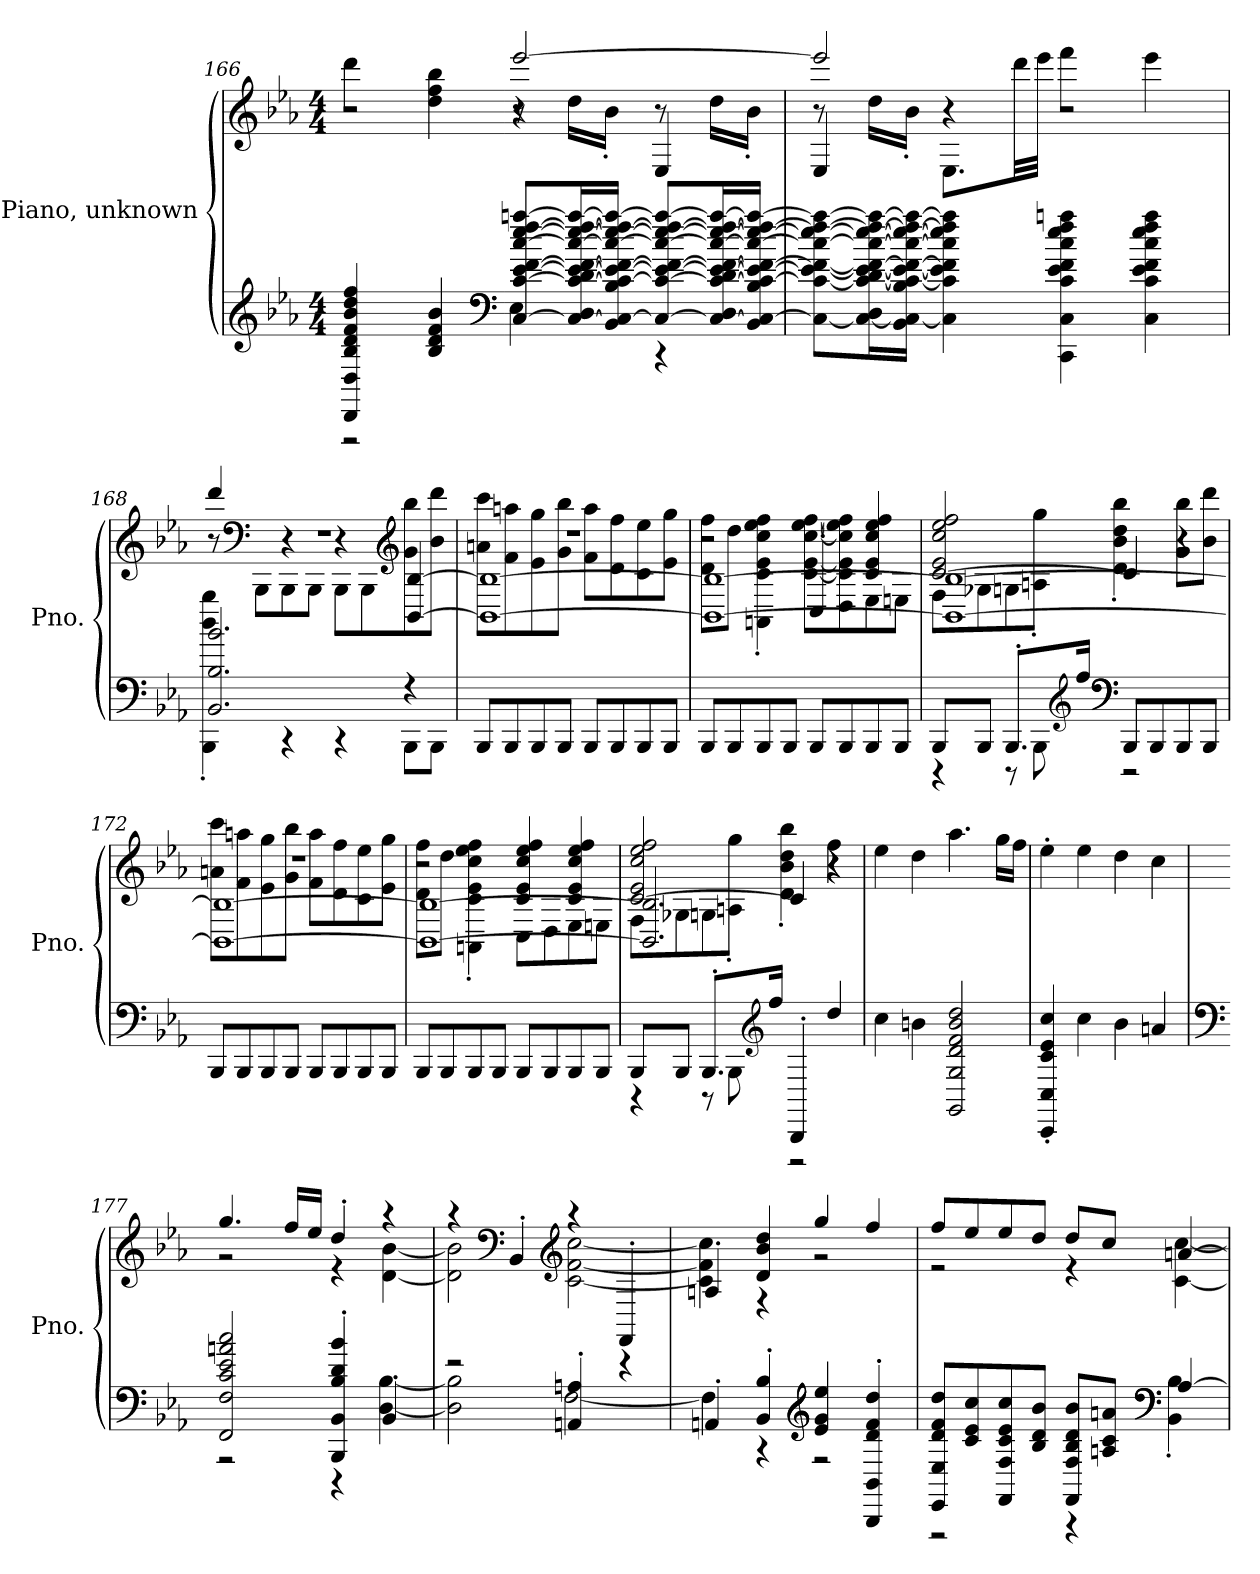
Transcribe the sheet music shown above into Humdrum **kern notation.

**kern	**kern
*part1	*part1
*staff2	*staff1
*I"Piano, unknown	*
*I'Pno.	*
*clefG2	*clefG2
*k[b-e-a-]	*k[b-e-a-]
*M4/4	*M4/4
=166	=166
*^	*^
*	*	*	*^
4DD/ 4D/ 4B-/ 4d/ 4f/ 4b-/ 4dd/ 4ff/	2r	2r	4ddd\	2r
4B-/ 4d/ 4f/ 4b-/	.	.	4dd\ 4ff\ 4bb-\	.
*clefF4	*	*	*	*
[8C/ [8c/ [8e-/ [8f/ [8cc/ [8ee-/ [8ff/ [8aan/L	4E-\	[2eee-/	8r	4r
16C/_ 16D/ 16c/_ 16d/ 16e-/_ 16f/_ 16cc/_ 16ee-/_ 16ff/_ 16aa/_L	.	.	16dd\LL	.
16BB-/ 16C/_ 16B-/ 16c/_ 16e-/_ 16f/_ 16cc/_ 16ee-/_ 16ff/_ 16aa/_JJ	.	.	16b-'\JJ	.
8C/_ 8c/_ 8e-/_ 8f/_ 8cc/_ 8ee-/_ 8ff/_ 8aa/_L	4r	.	8r	4E-/
16C/_ 16D/ 16c/_ 16d/ 16e-/_ 16f/_ 16cc/_ 16ee-/_ 16ff/_ 16aa/_L	.	.	16dd\LL	.
16BB-/ 16C/_ 16B-/ 16c/_ 16e-/_ 16f/_ 16cc/_ 16ee-/_ 16ff/_ 16aa/_JJ	.	.	16b-'\JJ	.
*v	*v	*	*	*
!!LO:LB:g=z	!!	!!
=167	=167	=167	=167
8C\_ 8c\_ 8e-\_ 8f\_ 8cc\_ 8ee-\_ 8ff\_ 8aa\_L	2eee-/]	8r	4E-/
16C\_ 16D\ 16c\_ 16d\ 16e-\_ 16f\_ 16cc\_ 16ee-\_ 16ff\_ 16aa\_L	.	16dd\LL	.
16BB-\ 16C\_ 16B-\ 16c\_ 16e-\_ 16f\_ 16cc\_ 16ee-\_ 16ff\_ 16aa\_JJ	.	16b-'\JJ	.
4C\] 4c\] 4e-\] 4f\] 4cc\] 4ee-\] 4ff\] 4aa\]	.	8.E-\L	4r
.	.	32ddd\LL	.
.	.	32eee-\JJJ	.
4CC\ 4C\ 4c\ 4e-\ 4f\ 4cc\ 4ee-\ 4ff\ 4aan\	2r	4fff\	2r
4C\ 4c\ 4e-\ 4f\ 4cc\ 4ee-\ 4ff\ 4aa\	.	4eee-\	.
=168	=168	=168	=168
*^	*	*	*
2.BB-/ 2.B-/ 2.b-/	4BBB-\' 4dd\' 4bb-\'	1r	8r	4ddd/
*	*	*clefF4	*	*
.	.	.	8BBB-\L	.
.	4r	.	8BBB-\	4r
.	.	.	8BBB-\J	.
.	4r	.	8BBB-\L	4r
.	.	.	8BBB-\	.
*	*	*clefG2	*	*
4r	8BBB-\L	.	8g\ 8bb-\	[4BB-/ [4B-/
.	8BBB-\J	.	8b-\ 8ddd\J	.
*v	*v	*	*	*
=169	=169	=169	=169
8BBB-/L	1r	8an\ 8ccc\L	1BB-_ 1B-_
8BBB-/	.	8f\ 8aan\	.
8BBB-/	.	8e-\ 8gg\	.
8BBB-/J	.	8g\ 8bb-\J	.
8BBB-/L	.	8f\ 8aa\L	.
8BBB-/	.	8d\ 8ff\	.
8BBB-/	.	8c\ 8ee-\	.
8BBB-/J	.	8e-\ 8gg\J	.
!!LO:LB:g=z	!!	!!
=170	=170	=170	=170
8BBB-/L	2r	8d\ 8ff\L	1BB-_ 1B-_
8BBB-/	.	8dd\J	.
8BBB-/	.	4AAn\' 4c\' 4e-\' 4cc\' 4ee-\' 4ff\'	.
8BBB-/J	.	.	.
8BBB-/L	4C'/	[8c\ [8e-\ [8cc\ [8ee-\ [8ff\L	.
8BBB-/	.	8D\ 8c\] 8e-\] 8cc\] 8ee-\] 8ff\]	.
8BBB-/	4c/ 4e-/ 4cc/ 4ee-/ 4ff/	8E-\	.
8BBB-/J	.	8En\J	.
=171	=171	=171	=171
*^	*	*	*
8BBB-/L	4r	[2c/ 2e-/ 2cc/ 2ee-/ 2ff/	8F\L	1BB-_ 1B-_
8BBB-/J	.	.	8G-X\	.
8.BBB-'/L	8r	.	8Gn\	.
.	8BBB-\	.	8An\' 8gg\'J	.
*clefG2	*	*	*	*
16ff/Jk	.	.	.	.
*clefF4	*	*	*	*
8BBB-/L	2r	4c/]	4d\' 4b-\' 4dd\' 4bb-\'	.
8BBB-/	.	.	.	.
8BBB-/	.	4r	8g\ 8bb-\L	.
8BBB-/J	.	.	8b-\ 8ddd\J	.
*v	*v	*	*	*
=172	=172	=172	=172
8BBB-/L	1r	8an\ 8ccc\L	1BB-_ 1B-_
8BBB-/	.	8f\ 8aan\	.
8BBB-/	.	8e-\ 8gg\	.
8BBB-/J	.	8g\ 8bb-\J	.
8BBB-/L	.	8f\ 8aa\L	.
8BBB-/	.	8d\ 8ff\	.
8BBB-/	.	8c\ 8ee-\	.
8BBB-/J	.	8e-\ 8gg\J	.
!!LO:PB:g=z	!!	!!
=173	=173	=173	=173
8BBB-/L	2r	8d\ 8ff\L	1BB-_ 1B-_
8BBB-/	.	8dd\J	.
8BBB-/	.	4AAn\' 4c\' 4e-\' 4cc\' 4ee-\' 4ff\'	.
8BBB-/J	.	.	.
8BBB-/L	4c/ 4e-/ 4cc/ 4ee-/ 4ff/	8C\L	.
8BBB-/	.	8D\	.
8BBB-/	4c/ 4e-/ 4cc/ 4ee-/ 4ff/	8E-\	.
8BBB-/J	.	8En\J	.
=174	=174	=174	=174
*^	*	*	*
8BBB-/L	4r	[2c/ 2e-/ 2cc/ 2ee-/ 2ff/	8F\L	2.BB-/] 2.B-/]
8BBB-/J	.	.	8G-X\	.
8.BBB-'/L	8r	.	8Gn\	.
.	8BBB-\	.	8An\' 8gg\'J	.
*clefG2	*	*	*	*
16ff/Jk	.	.	.	.
4BBB-'/	2r	4c/]	4d\' 4b-\' 4dd\' 4bb-\'	.
4dd/	.	4r	4ff\	4r
*v	*v	*	*	*
*	*v	*v	*v
=175	=175
4cc\	4ee-\
4bn\	4dd\
2GG/ 2G/ 2d/ 2f/ 2b/ 2dd/	4.aa-\
.	16gg\LL
.	16ff\JJ
=176	=176
4CC/' 4C/' 4c/' 4e-/' 4cc/'	4ee-'\
4cc\	4ee-\
4b-\	4dd\
4an/	4cc\
!!LO:LB:g=z
=177	=177
*clefF4	*
*^	*^
2FF/ 2F/ 2c/ 2e-/ 2an/ 2cc/	2r	4.gg/	2r
.	.	16ff/LL	.
.	.	16ee-/JJ	.
4BBB-/' 4BB-/' 4B-/' 4d/' 4b-/'	4r	4dd'/	4r
4BB-'/	[4D\ [4B-\	4r	[4d\ [4b-\
=178	=178	=178	=178
2r	2D\] 2B-\]	4r	2d\] 2b-\]
*	*	*clefF4	*
.	.	4BB-'/	.
*	*	*clefG2	*
4AAn/' 4An/'	[2F\	4r	[2c\ [2f\ [2cc\
4r	.	4FF'/	.
=179	=179	=179	=179
4AAn'/	4F\]	4An'/	4c\] 4f\] 4cc\]
4BB-/' 4B-/'	4r	4d/ 4b-/ 4dd/	4r
*clefG2	*	*	*
4e-/ 4g/ 4ee-/	2r	4gg/	2r
4BBB-/' 4BB-/' 4d/' 4f/' 4dd/'	.	4ff/	.
=180	=180	=180	=180
8EE-/ 8E-/ 8d/ 8f/ 8dd/L	2r	8ff/L	2r
8c/ 8e-/ 8cc/	.	8ee-/	.
8FF/ 8F/ 8c/ 8e-/ 8cc/	.	8ee-/	.
8B-/ 8d/ 8b-/J	.	8dd/J	.
8FF/ 8F/ 8B-/ 8d/ 8b-/L	4r	8dd/L	4r
8An/ 8c/ 8an/J	.	8cc/J	.
*clefF4	*	*	*
[4A/	4BB-\' 4B-\'	[4an/	[4c\ [4cc\
*v	*v	*	*
*	*v	*v
=	=
*-	*-
